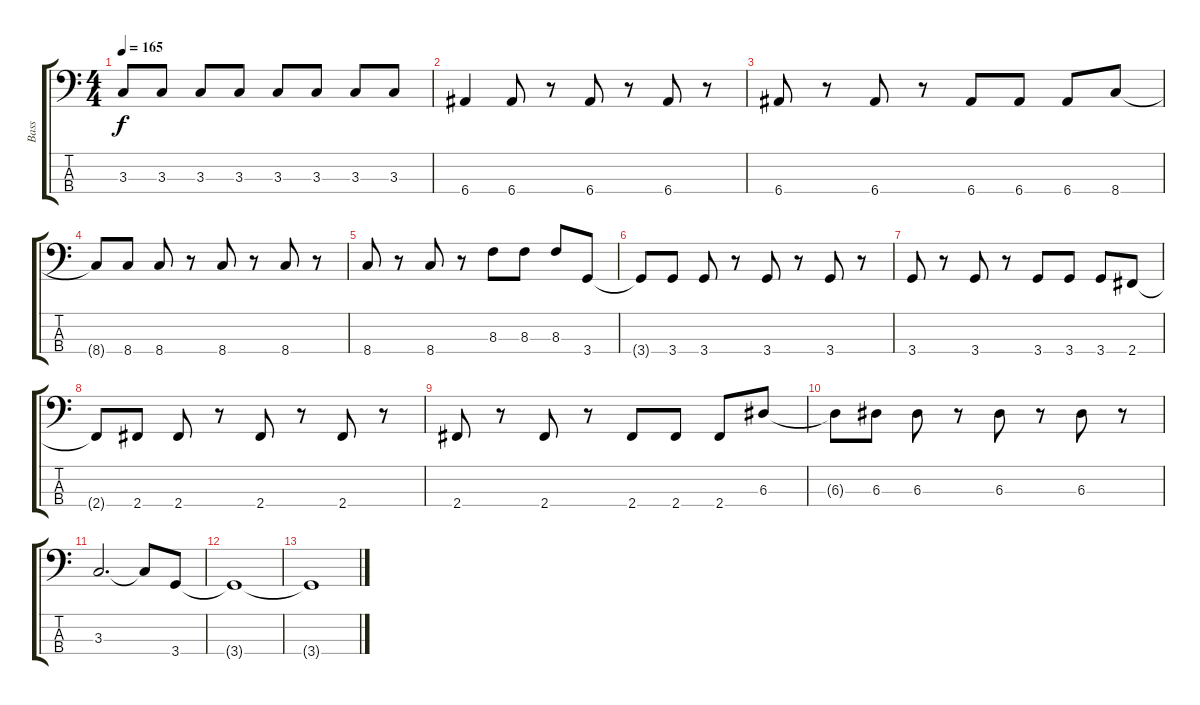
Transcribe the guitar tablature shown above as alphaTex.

\track ("Bass" "Bass") {instrument electricbassfinger}
\staff {score tabs}
\tuning (G2 D2 A1 E1) {hide}
\ts (4 4)
\tempo 165
\clef f4
\ks c
3.3{t}.8{dy f} 3.3.8 3.3.8 3.3.8 3.3.8 3.3.8 3.3.8 3.3.8 |
6.4.4 6.4.8 r.8 6.4.8 r.8 6.4.8 r.8 |
6.4.8 r.8 6.4.8 r.8 6.4.8 6.4.8 6.4.8 8.4.8 |
8.4{t}.8 8.4.8 8.4.8 r.8 8.4.8 r.8 8.4.8 r.8 |
8.4.8 r.8 8.4.8 r.8 8.3.8 8.3.8 8.3.8 3.4.8 |
3.4{t}.8 3.4.8 3.4.8 r.8 3.4.8 r.8 3.4.8 r.8 |
3.4.8 r.8 3.4.8 r.8 3.4.8 3.4.8 3.4.8 2.4.8 |
2.4{t}.8 2.4.8 2.4.8 r.8 2.4.8 r.8 2.4.8 r.8 |
2.4.8 r.8 2.4.8 r.8 2.4.8 2.4.8 2.4.8 6.3.8 |
6.3{t}.8 6.3.8 6.3.8 r.8 6.3.8 r.8 6.3.8 r.8 |
3.3.2{d} 3.3{t}.8 3.4.8 |
3.4{t}.1 |
3.4{t}.1
